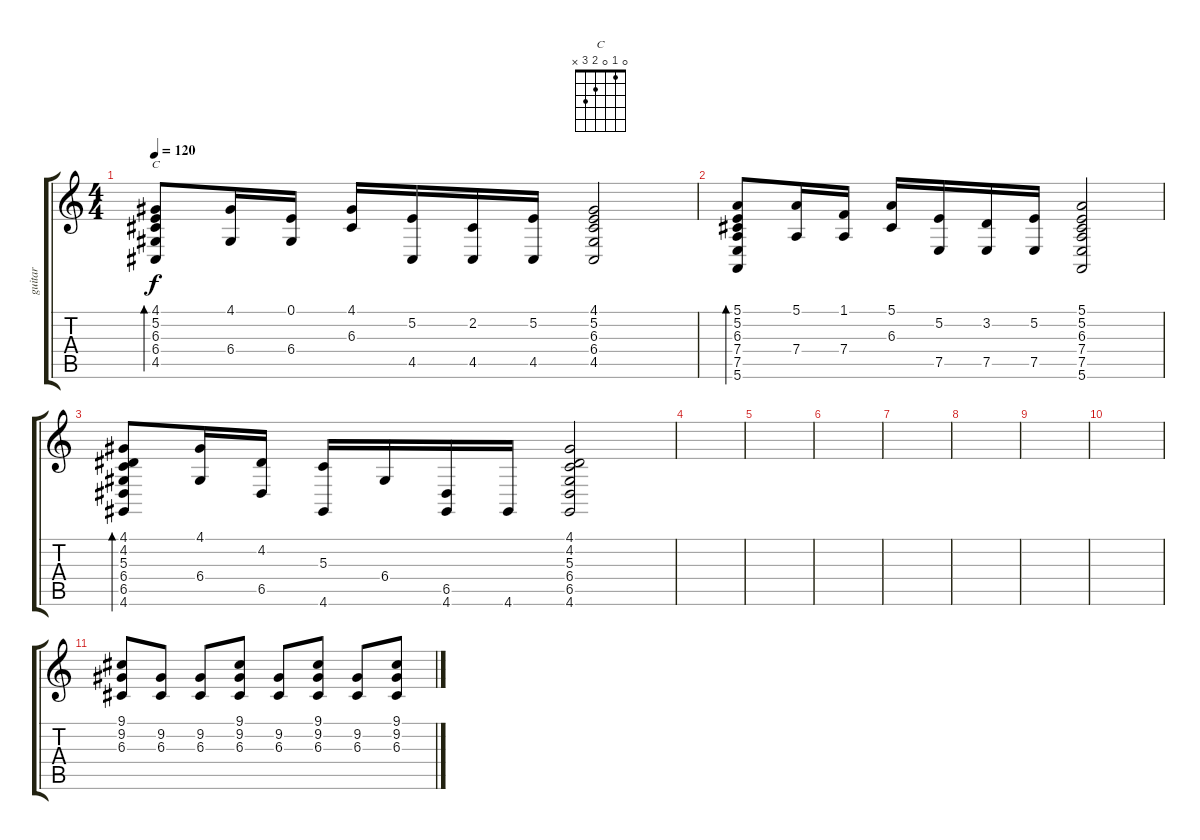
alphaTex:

\track ("guitar" "guitar") {instrument harpsichord}
\staff {score tabs}
\tuning (E4 B3 G3 D3 A2 E2) {hide}
\chord ("C" 0 1 0 2 3 x)
\ts (4 4)
\tempo 120
\clef g2
\ks c
(4.1 5.2 6.3 6.4 4.5).8{bd 60 ch "C" dy f} (4.1 6.4).16 (0.1 6.4).16 (4.1 6.3).16 (5.2 4.5).16 (2.2 4.5).16 (5.2 4.5).16 (4.1 5.2 6.3 6.4 4.5).2 |
(5.1 5.2 6.3 7.4 7.5 5.6).8{bd 60} (5.1 7.4).16 (1.1 7.4).16 (5.1 6.3).16 (5.2 7.5).16 (3.2 7.5).16 (5.2 7.5).16 (5.1 5.2 6.3 7.4 7.5 5.6).2 |
(4.1 4.2 5.3 6.4 6.5 4.6).8{bd 60} (4.1 6.4).16 (4.2 6.5).16 (5.3 4.6).16 6.4.16 (6.5 4.6).16 4.6.16 (4.1 4.2 5.3 6.4 6.5 4.6).2 |
|
|
|
|
|
|
|
(9.1 9.2 6.3).8 (9.2 6.3).8 (9.2 6.3).8 (9.1 9.2 6.3).8 (9.2 6.3).8 (9.1 9.2 6.3).8 (9.2 6.3).8 (9.1 9.2 6.3).8
